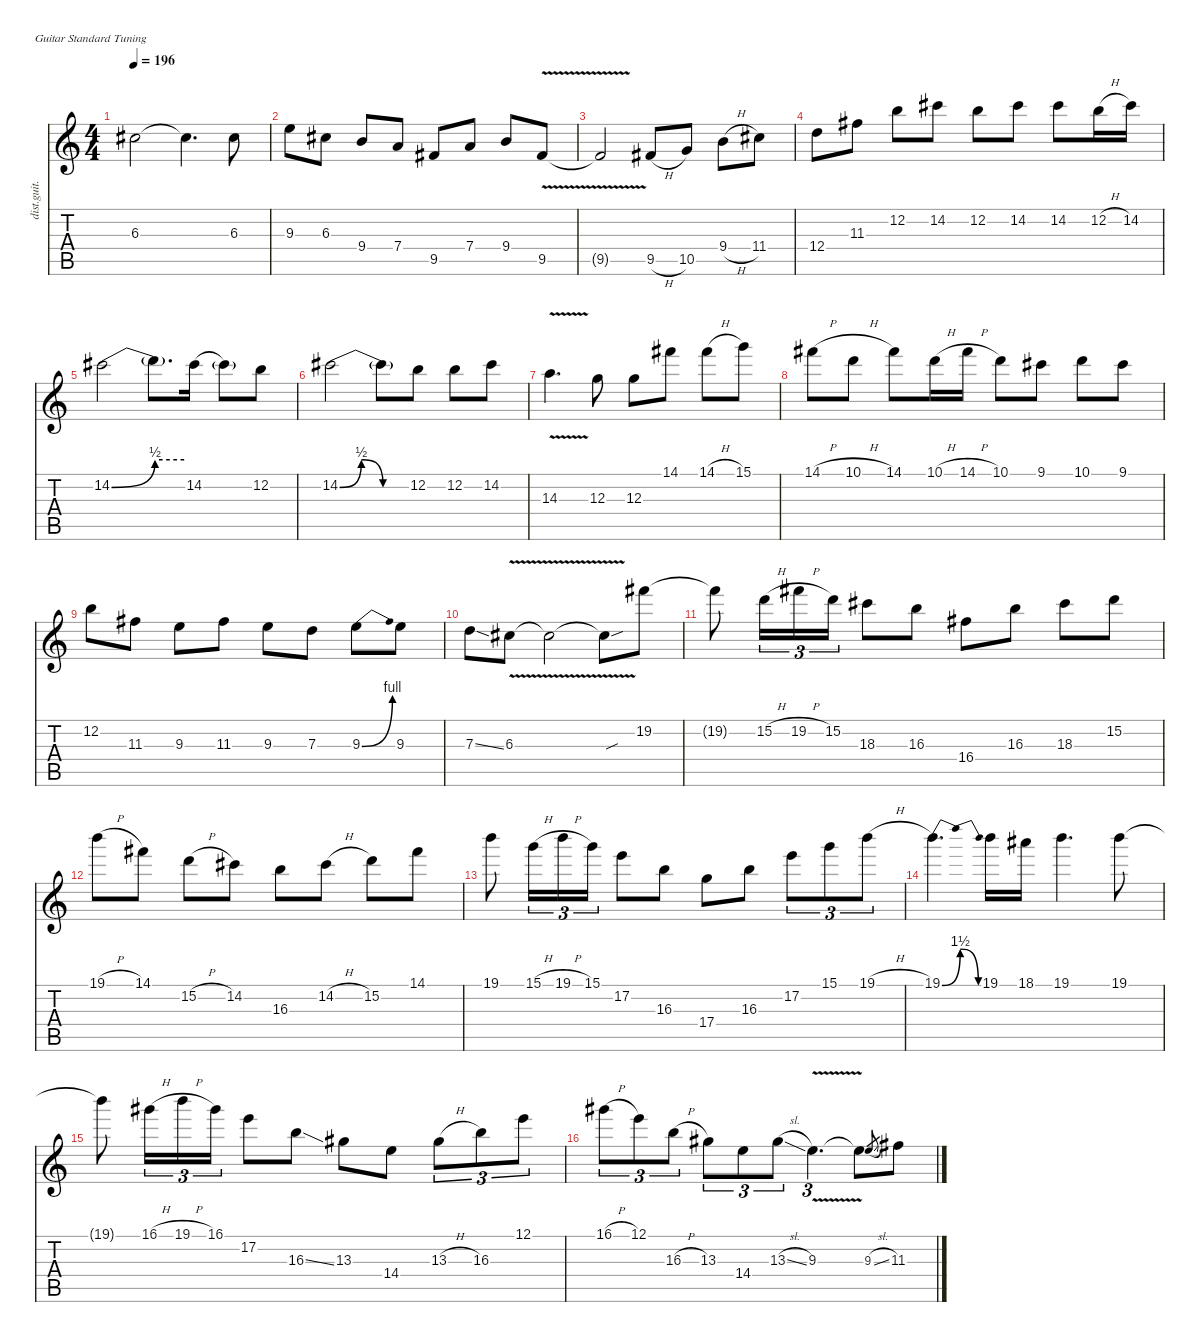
\defaultSystemsLayout 4
\hideDynamics
\bracketExtendMode nobrackets
\track ("Friedman" "dist.guit.") {instrument distortionguitar}
\staff {score tabs}
\tuning (E4 B3 G3 D3 A2 E2)
\ts (4 4)
\tempo 196
\clef g2
\ks c
6.3{acc #}.2{dy f} 6.3{t acc #}.4{d} 6.3{acc #}.8 |
9.3.8 6.3{acc #}.8 9.4.8 7.4.8 9.5{acc #}.8 7.4.8 9.4.8 9.5{v acc #}.8 |
9.5{v t acc #}.2 9.5{h acc #}.8 10.5.8 9.4{h}.8 11.4{acc #}.8 |
12.4.8 11.3{acc #}.8 12.2.8 14.2{acc #}.8 12.2.8 14.2{acc #}.8 14.2{acc #}.8 12.2{h}.16 14.2{acc #}.16 |
14.2{be (bend 0 0 60 2) acc #}.2 14.2{be (hold 0 2 60 2) t}.8{d} 14.2{be (hold 0 0 60 0) acc #}.16 14.2{be (hold 0 0 60 0) t acc #}.8 12.2.8 |
14.2{be (bendrelease 0 0 30 2 30 2 60 0) acc #}.2 14.2{be (hold 0 0 60 0) t acc #}.8 12.2.8 12.2.8 14.2{acc #}.8 |
14.3{v}.4{d} 12.3.8 12.3.8 14.1{acc #}.8 14.1{h acc #}.8 15.1.8 |
14.1{h acc #}.8 10.1{h}.8 14.1{acc #}.8 10.1{h}.16 14.1{h acc #}.16 10.1.8 9.1{acc #}.8 10.1.8 9.1{acc #}.8 |
12.2.8 11.3{acc #}.8 9.3.8 11.3{acc #}.8 9.3.8 7.3.8 9.3{be (bend 0 0 30 4)}.8 9.3.8 |
7.3{ss}.8 6.3{v acc #}.8 6.3{v t acc #}.2 6.3{v sou t acc #}.8 19.2{acc #}.8 |
19.2{t acc #}.8 15.2{h}.16{tu (3 2)} 19.2{h acc #}.16{tu (3 2)} 15.2.16{tu (3 2)} 18.3{acc #}.8 16.3.8 16.4{acc #}.8 16.3.8 18.3{acc #}.8 15.2.8 |
19.1{h}.8 14.1{acc #}.8 15.2{h}.8 14.2{acc #}.8 16.3.8 14.2{h acc #}.8 15.2.8 14.1{acc #}.8 |
19.1.8 15.1{h}.16{tu (3 2)} 19.1{h}.16{tu (3 2)} 15.1.16{tu (3 2)} 17.2.8 16.3.8 17.4.8 16.3.8 17.2.8{tu (3 2)} 15.1.8{tu (3 2)} 19.1{h}.8{tu (3 2)} |
19.1{be (bendrelease 0 0 15 6 30 6 45 0)}.4{d} 19.1.16 18.1{acc #}.16 19.1.4{d} 19.1.8 |
19.1{t}.8 16.1{h acc #}.16{tu (3 2)} 19.1{h}.16{tu (3 2)} 16.1{acc #}.16{tu (3 2)} 17.2.8 16.3{ss}.8 13.3{acc #}.8 14.4.8 13.3{h acc #}.8{tu (3 2)} 16.3.8{tu (3 2)} 12.1.8{tu (3 2)} |
16.1{h acc #}.8{tu (3 2)} 12.1.8{tu (3 2)} 16.3{h}.8{tu (3 2)} 13.3{acc #}.8{tu (3 2)} 14.4.8{tu (3 2)} 13.3{sl acc #}.8{tu (3 2)} 9.3{v}.4{d tu (3 2)} 9.3{t}.8 9.3{sl}.8{gr} 11.3{acc #}.8
